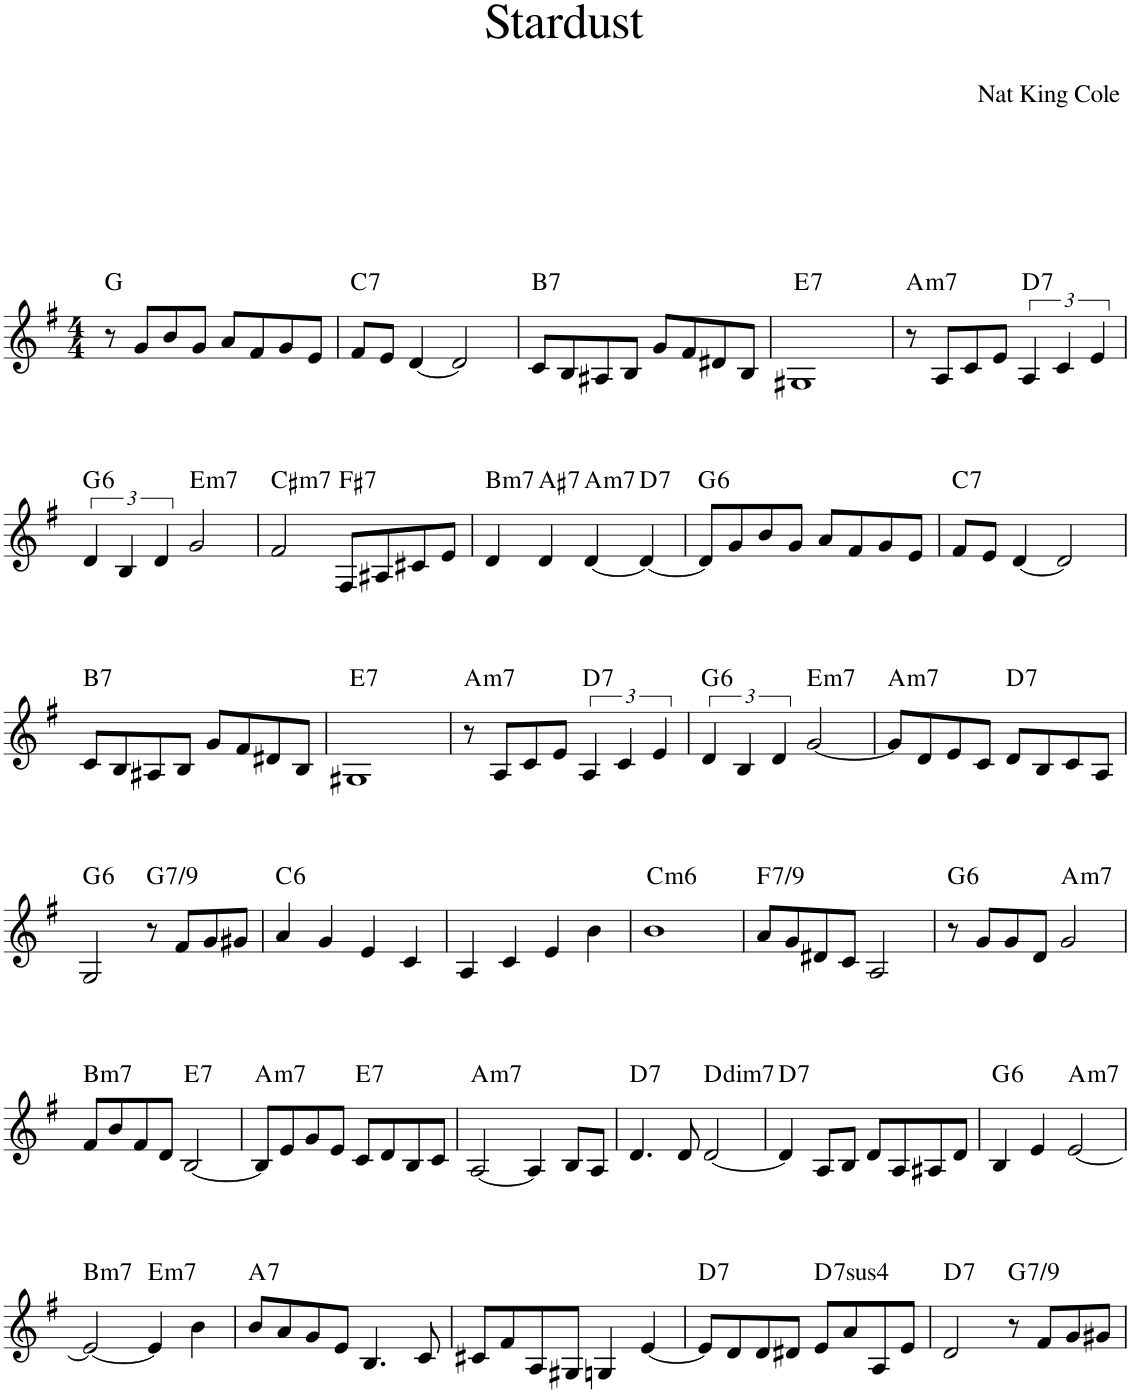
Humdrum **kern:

**kern	**harte
*part1	*part1
*staff1	*
*I"Piano	*
*I'Pno.	*
*clefG2	*
*k[f#]	*
*M4/4	*
=1	=1
8r	G:maj
8g/L	.
8b/	.
8g/J	.
8a/L	.
8f#/	.
8g/	.
8e/J	.
=2	=2
!	!LO:H:kt=7
8f#/L	C:7
8e/J	.
[4d/	.
2d/]	.
=3	=3
!	!LO:H:kt=7
8c/L	B:7
8B/	.
8A#X/	.
8B/J	.
8g/L	.
8f#/	.
8d#X/	.
8B/J	.
=4	=4
!	!LO:H:kt=7
1G#X	E:7
=5	=5
!	!LO:H:kt=m7
8r	A:min7
8A/L	.
8c/	.
8e/J	.
!	!LO:H:kt=7
6A/	D:7
6c/	.
6e/	.
!!LO:LB:g=z
=6	=6
!	!LO:H:kt=6
6d/	G:maj6
6B/	.
6d/	.
!	!LO:H:kt=m7
2g/	E:min7
=7	=7
!	!LO:H:kt=m7
2f#/	C#:min7
!	!LO:H:kt=7
8F#/L	F#:7
8A#X/	.
8c#X/	.
8e/J	.
=8	=8
!	!LO:H:kt=m7
4d/	B:min7
!	!LO:H:kt=7
4d/	A#:7
!	!LO:H:kt=m7
[4d/	A:min7
!	!LO:H:kt=7
4d/_	D:7
=9	=9
!	!LO:H:kt=6
8d/L]	G:maj6
8g/	.
8b/	.
8g/J	.
8a/L	.
8f#/	.
8g/	.
8e/J	.
=10	=10
!	!LO:H:kt=7
8f#/L	C:7
8e/J	.
[4d/	.
2d/]	.
!!LO:LB:g=z
=11	=11
!	!LO:H:kt=7
8c/L	B:7
8B/	.
8A#X/	.
8B/J	.
8g/L	.
8f#/	.
8d#X/	.
8B/J	.
=12	=12
!	!LO:H:kt=7
1G#X	E:7
=13	=13
!	!LO:H:kt=m7
8r	A:min7
8A/L	.
8c/	.
8e/J	.
!	!LO:H:kt=7
6A/	D:7
6c/	.
6e/	.
=14	=14
!	!LO:H:kt=6
6d/	G:maj6
6B/	.
6d/	.
!	!LO:H:kt=m7
[2g/	E:min7
=15	=15
!	!LO:H:kt=m7
8g/L]	A:min7
8d/	.
8e/	.
8c/J	.
!	!LO:H:kt=7
8d/L	D:7
8B/	.
8c/	.
8A/J	.
!!LO:LB:g=z
=16	=16
!	!LO:H:kt=6
2G/	G:maj6
!	!LO:H:kt=7/9
8r	G:maj
8f#/L	.
8g/	.
8g#X/J	.
=17	=17
!	!LO:H:kt=6
4a/	C:maj6
4g/	.
4e/	.
4c/	.
=18	=18
4A/	.
4c/	.
4e/	.
4b\	.
=19	=19
!	!LO:H:kt=m6
1b	C:min6
=20	=20
!	!LO:H:kt=7/9
8a/L	F:maj
8g/	.
8d#X/	.
8c/J	.
2A/	.
=21	=21
!	!LO:H:kt=6
8r	G:maj6
8g/L	.
8g/	.
8d/J	.
!	!LO:H:kt=m7
2g/	A:min7
!!LO:LB:g=z
=22	=22
!	!LO:H:kt=m7
8f#/L	B:min7
8b/	.
8f#/	.
8d/J	.
!	!LO:H:kt=7
[2B/	E:7
=23	=23
!	!LO:H:kt=m7
8B/L]	A:min7
8e/	.
8g/	.
8e/J	.
!	!LO:H:kt=7
8c/L	E:7
8d/	.
8B/	.
8c/J	.
=24	=24
!	!LO:H:kt=m7
[2A/	A:min7
4A/]	.
8B/L	.
8A/J	.
=25	=25
!	!LO:H:kt=7
4.d/	D:7
8d/	.
!	!LO:H:kt=dim7
[2d/	D:dim7
=26	=26
!	!LO:H:kt=7
4d/]	D:7
8A/L	.
8B/J	.
8d/L	.
8A/	.
8A#X/	.
8d/J	.
=27	=27
!	!LO:H:kt=6
4B/	G:maj6
4e/	.
!	!LO:H:kt=m7
[2e/	A:min7
!!LO:LB:g=z
=28	=28
!	!LO:H:kt=m7
2e/_	B:min7
!	!LO:H:kt=m7
4e/]	E:min7
4b\	.
=29	=29
!	!LO:H:kt=7
8b/L	A:7
8a/	.
8g/	.
8e/J	.
4.B/	.
8c/	.
=30	=30
8c#X/L	.
8f#/	.
8A/	.
8G#X/J	.
4Gn/	.
[4e/	.
=31	=31
!	!LO:H:kt=7
8e/L]	D:7
8d/	.
8d/	.
8d#X/J	.
!	!LO:H:kt=74
8e/L	D:sus4(7)
8a/	.
8A/	.
8e/J	.
=32	=32
!	!LO:H:kt=7
2d/	D:7
!	!LO:H:kt=7/9
8r	G:maj
8f#/L	.
8g/	.
8g#X/J	.
=	=
*-	*-
